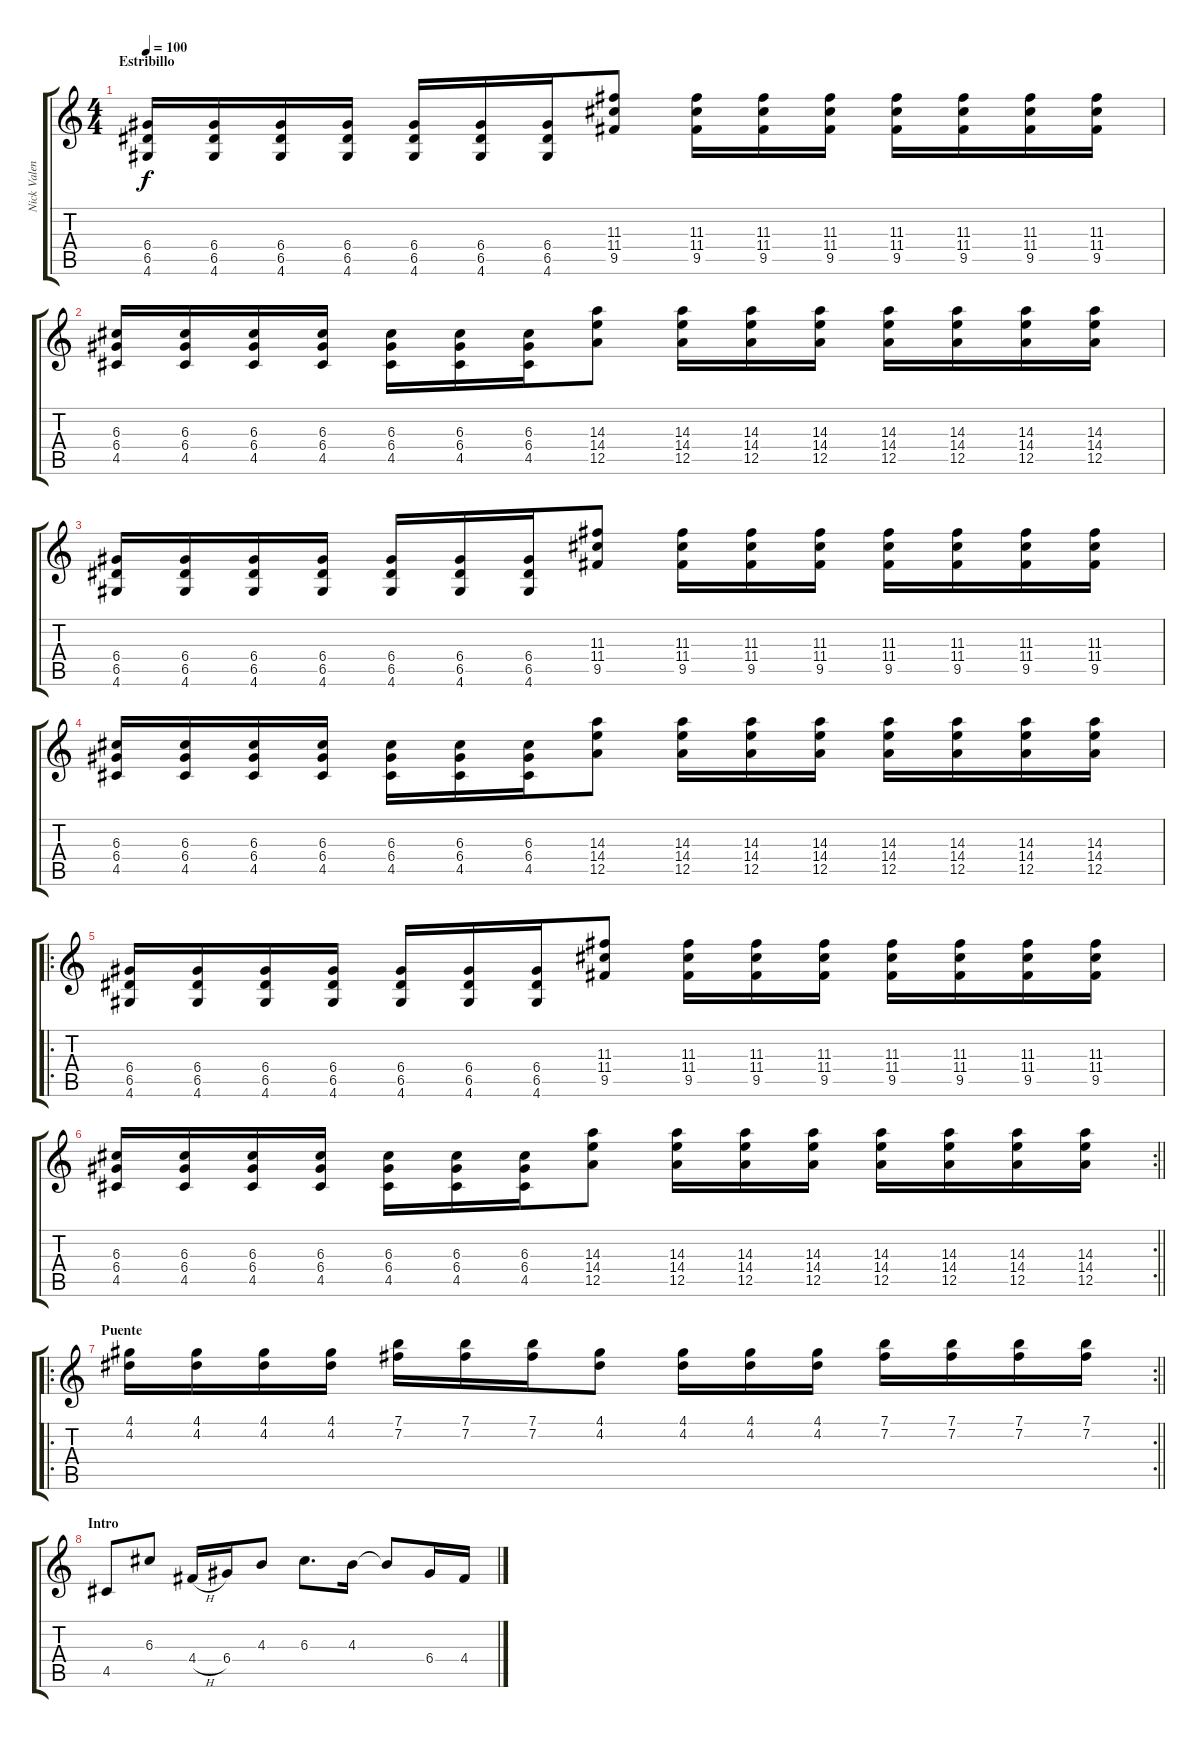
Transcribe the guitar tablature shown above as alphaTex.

\track ("Nick Valensi" "Nick Valen") {instrument distortionguitar}
\staff {score tabs}
\tuning (E4 B3 G3 D3 A2 E2) {hide}
\ts (4 4)
\section ("" "Estribillo")
\tempo 100
\clef g2
\ks c
(6.4 6.5 4.6).16{dy f} (6.4 6.5 4.6).16 (6.4 6.5 4.6).16 (6.4 6.5 4.6).16 (6.4 6.5 4.6).16 (6.4 6.5 4.6).16 (6.4 6.5 4.6).16 (11.3 11.4 9.5).8 (11.3 11.4 9.5).16 (11.3 11.4 9.5).16 (11.3 11.4 9.5).16 (11.3 11.4 9.5).16 (11.3 11.4 9.5).16 (11.3 11.4 9.5).16 (11.3 11.4 9.5).16 |
(6.3 6.4 4.5).16 (6.3 6.4 4.5).16 (6.3 6.4 4.5).16 (6.3 6.4 4.5).16 (6.3 6.4 4.5).16 (6.3 6.4 4.5).16 (6.3 6.4 4.5).16 (14.3 14.4 12.5).8 (14.3 14.4 12.5).16 (14.3 14.4 12.5).16 (14.3 14.4 12.5).16 (14.3 14.4 12.5).16 (14.3 14.4 12.5).16 (14.3 14.4 12.5).16 (14.3 14.4 12.5).16 |
(6.4 6.5 4.6).16 (6.4 6.5 4.6).16 (6.4 6.5 4.6).16 (6.4 6.5 4.6).16 (6.4 6.5 4.6).16 (6.4 6.5 4.6).16 (6.4 6.5 4.6).16 (11.3 11.4 9.5).8 (11.3 11.4 9.5).16 (11.3 11.4 9.5).16 (11.3 11.4 9.5).16 (11.3 11.4 9.5).16 (11.3 11.4 9.5).16 (11.3 11.4 9.5).16 (11.3 11.4 9.5).16 |
(6.3 6.4 4.5).16 (6.3 6.4 4.5).16 (6.3 6.4 4.5).16 (6.3 6.4 4.5).16 (6.3 6.4 4.5).16 (6.3 6.4 4.5).16 (6.3 6.4 4.5).16 (14.3 14.4 12.5).8 (14.3 14.4 12.5).16 (14.3 14.4 12.5).16 (14.3 14.4 12.5).16 (14.3 14.4 12.5).16 (14.3 14.4 12.5).16 (14.3 14.4 12.5).16 (14.3 14.4 12.5).16 |
\ro
(6.4 6.5 4.6).16 (6.4 6.5 4.6).16 (6.4 6.5 4.6).16 (6.4 6.5 4.6).16 (6.4 6.5 4.6).16 (6.4 6.5 4.6).16 (6.4 6.5 4.6).16 (11.3 11.4 9.5).8 (11.3 11.4 9.5).16 (11.3 11.4 9.5).16 (11.3 11.4 9.5).16 (11.3 11.4 9.5).16 (11.3 11.4 9.5).16 (11.3 11.4 9.5).16 (11.3 11.4 9.5).16 |
\rc 2
\barLineRight lightlight
(6.3 6.4 4.5).16 (6.3 6.4 4.5).16 (6.3 6.4 4.5).16 (6.3 6.4 4.5).16 (6.3 6.4 4.5).16 (6.3 6.4 4.5).16 (6.3 6.4 4.5).16 (14.3 14.4 12.5).8 (14.3 14.4 12.5).16 (14.3 14.4 12.5).16 (14.3 14.4 12.5).16 (14.3 14.4 12.5).16 (14.3 14.4 12.5).16 (14.3 14.4 12.5).16 (14.3 14.4 12.5).16 |
\ro
\rc 2
\section ("" "Puente")
\barLineRight lightlight
(4.1 4.2).16 (4.1 4.2).16 (4.1 4.2).16 (4.1 4.2).16 (7.1 7.2).16 (7.1 7.2).16 (7.1 7.2).16 (4.1 4.2).8 (4.1 4.2).16 (4.1 4.2).16 (4.1 4.2).16 (7.1 7.2).16 (7.1 7.2).16 (7.1 7.2).16 (7.1 7.2).16 |
\section ("" "Intro")
4.5.8 6.3.8 4.4{h}.16 6.4.16 4.3.8 6.3.8{d} 4.3.16 4.3{t}.8 6.4.16 4.4.16
